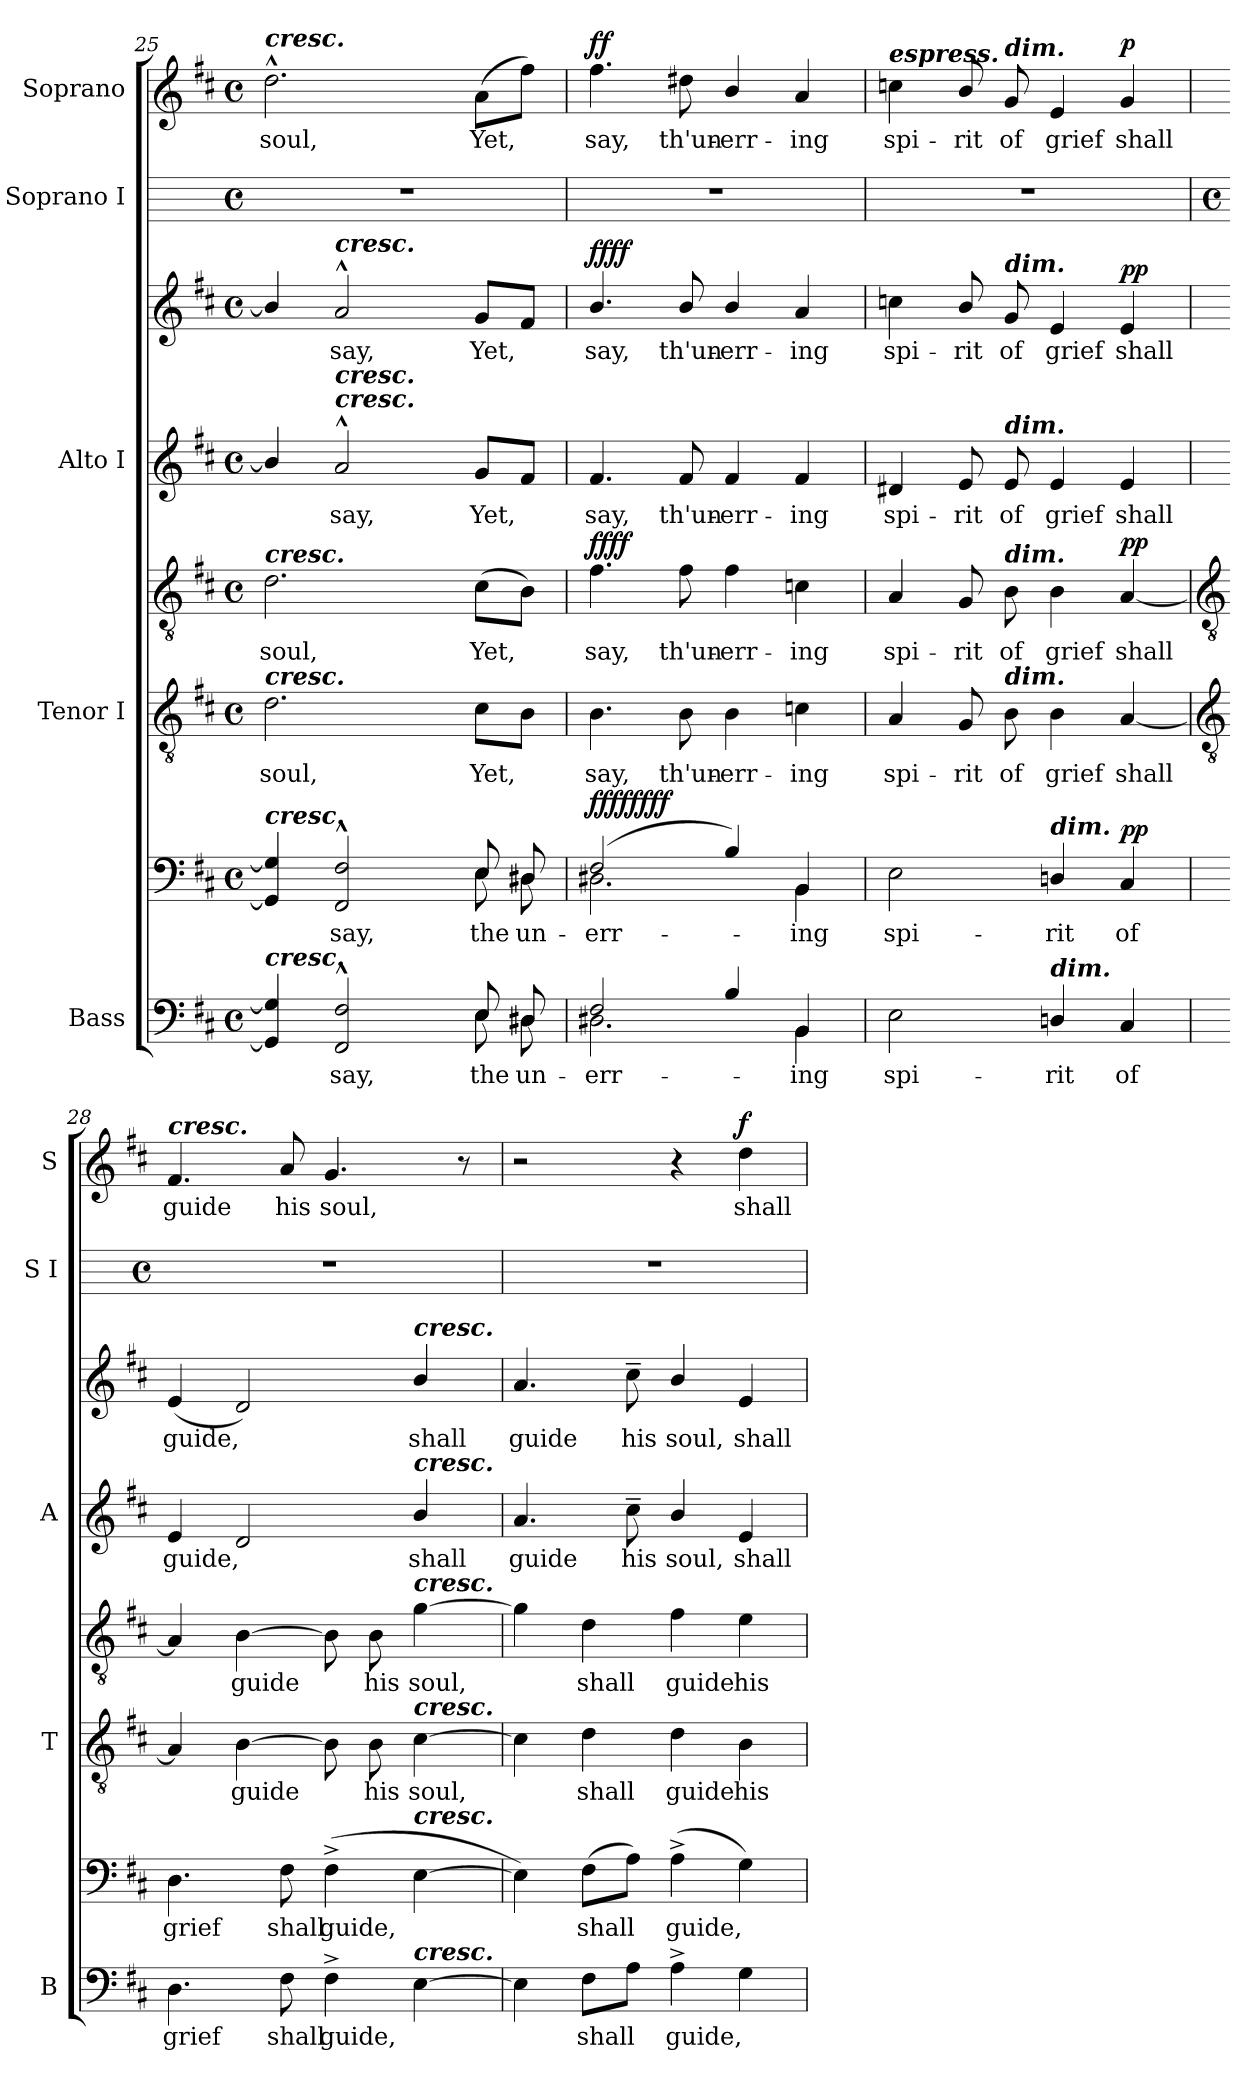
**kern	**text	**kern	**text	**dynam	**kern	**text	**kern	**text	**dynam	**kern	**text	**kern	**text	**dynam	**kern	**kern	**text	**dynam
*part5	*part5	*part5	*part5	*part5	*part4	*part4	*part4	*part4	*part4	*part3	*part3	*part3	*part3	*part3	*part2	*part1	*part1	*part1
*staff8	*staff8	*staff7	*staff7	*staff7/8	*staff6	*staff6	*staff5	*staff5	*staff5/6	*staff4	*staff4	*staff3	*staff3	*staff3/4	*staff2	*staff1	*staff1	*staff1
*I"Bass	*	*	*	*	*I"Tenor I	*	*	*	*	*I"Alto I	*	*	*	*	*I"Soprano I	*I"Soprano	*	*
*I'B	*	*	*	*	*I'T	*	*	*	*	*I'A	*	*	*	*	*I'S I	*I'S	*	*
*	*	*clefF4	*	*	*clefGv2	*	*clefGv2	*	*	*clefG2	*	*clefG2	*	*	*	*clefG2	*	*
*k[f#c#]	*	*k[f#c#]	*	*	*k[f#c#]	*	*k[f#c#]	*	*	*k[f#c#]	*	*k[f#c#]	*	*	*	*k[f#c#]	*	*
*D:	*	*D:	*	*	*D:	*	*D:	*	*	*D:	*	*D:	*	*	*	*D:	*	*
*M4/4	*	*M4/4	*	*	*M4/4	*	*M4/4	*	*	*M4/4	*	*M4/4	*	*	*M4/4	*M4/4	*	*
*met(c)	*	*met(c)	*	*	*met(c)	*	*met(c)	*	*	*met(c)	*	*met(c)	*	*	*met(c)	*met(c)	*	*
=25	=25	=25	=25	=25	=25	=25	=25	=25	=25	=25	=25	=25	=25	=25	=25	=25	=25	=25
*^	*	*^	*	*	*	*	*	*	*	*	*	*	*	*	*	*	*	*
!	!	!	!	!	!	!	!	!	!	!	!	!	!	!	!	!	!	!LO:TX:a:Bi:t=cresc.	!	!
!	!	!	!	!	!	!	!	!	!LO:TX:a:Bi:t=cresc.	!	!	!	!	!	!	!	!	!	!	!
!	!	!	!	!	!	!	!LO:TX:a:Bi:t=cresc.	!	!	!	!	!	!	!	!	!	!	!	!	!
!	!	!	!LO:TX:a:Bi:t=cresc.	!	!	!	!	!	!	!	!	!	!	!	!	!	!	!	!	!
!LO:TX:a:Bi:t=cresc.	!	!	!	!	!	!	!	!	!	!	!	!	!	!	!	!	!	!	!	!
!	!	!	!	!	!	!	!	!LO:LY:b	!	!LO:LY:b	!	!	!	!	!	!	!	!	!LO:LY:b	!
4GG] 4G]	2ryy	.	4GG] 4G]	2ryy	.	.	2.d	soul,	2.d	soul,	.	4b/]	.	4b/]	.	.	1r	2.dd^^	soul,	.
!	!	!	!	!	!	!	!	!	!	!	!	!	!	!LO:TX:a:Bi:t=cresc.	!	!	!	!	!	!
!	!	!	!	!	!	!	!	!	!	!	!	!LO:TX:a:Bi:t=cresc.	!	!	!	!	!	!	!	!
!	!	!	!	!	!	!	!	!	!	!	!	!LO:TX:a:Bi:t=cresc.	!	!	!	!	!	!	!	!
!	!	!LO:LY:b	!	!	!LO:LY:b	!	!	!	!	!	!	!	!LO:LY:b	!	!LO:LY:b	!	!	!	!	!
2FF#^^ 2F#^^	.	say,	2FF#^^ 2F#^^	.	say,	.	.	.	.	.	.	2a^^	say,	2a^^	say,	.	.	.	.	.
.	4ryy	.	.	4ryy	.	.	.	.	.	.	.	.	.	.	.	.	.	.	.	.
!	!	!LO:LY:b	!	!	!LO:LY:b	!	!	!LO:LY:b	!	!LO:LY:b	!	!	!LO:LY:b	!	!LO:LY:b	!	!	!	!LO:LY:b	!
8E	8E\	the	8E	8E\	the	.	8c#L	Yet,	(>8c#L	Yet,	.	8gL	Yet,	8gL	Yet,	.	.	(8aL	Yet,	.
!	!	!LO:LY:b	!	!	!LO:LY:b	!	!	!	!	!	!	!	!	!	!	!	!	!	!	!
8D#X	8D#X\	un-	8D#X	8D#X\	un-	.	8BJ	.	8BJ)	.	.	8f#J	.	8f#J	.	.	.	8ff#J)	.	.
=26	=26	=26	=26	=26	=26	=26	=26	=26	=26	=26	=26	=26	=26	=26	=26	=26	=26	=26	=26	=26
!	!	!LO:LY:b	!	!	!LO:LY:b	!LO:DY:b=2	!	!LO:LY:b	!	!LO:LY:b	!	!	!LO:LY:b	!	!LO:LY:b	!	!	!	!LO:LY:b	!
!	!	!	!	!	!	!LO:DY:n=1:b=2	!	!	!	!	!	!	!	!	!	!	!	!	!	!
!	!	!	!	!	!	!LO:DY:n=2:b	!	!	!	!	!	!	!	!	!	!	!	!	!	!
!	!	!	!	!	!	!LO:DY:n=3:b	!	!	!	!	!LO:DY:b=2	!	!	!	!	!	!	!	!	!
!	!	!	!	!	!	!	!	!	!	!	!LO:DY:n=1:b	!	!	!	!	!LO:DY:b=2	!	!	!	!
!	!	!	!	!	!	!	!	!	!	!	!	!	!	!	!	!LO:DY:n=1:b	!	!	!	!LO:DY:b
2F#/	2.D#X\	err-	(>2F#/	2.D#X\	err-	ff ff ff ff	4.B	say,	4.f#	say,	ff ff	4.f#	say,	4.b/	say,	ff ff	1r	4.ff#	say,	ff
!	!	!	!	!	!	!	!	!LO:LY:b	!	!LO:LY:b	!	!	!LO:LY:b	!	!LO:LY:b	!	!	!	!LO:LY:b	!
.	.	.	.	.	.	.	8B	th'un-	8f#	th'un-	.	8f#	th'un-	8b/	th'un-	.	.	8dd#X	th'un-	.
!	!	!	!	!	!	!	!	!LO:LY:b	!	!LO:LY:b	!	!	!LO:LY:b	!	!LO:LY:b	!	!	!	!LO:LY:b	!
4B/	.	.	4B/)	.	.	.	4B	-err-	4f#	-err-	.	4f#	-err-	4b/	-err-	.	.	4b/	-err-	.
!	!	!LO:LY:b	!	!	!LO:LY:b	!	!	!LO:LY:b	!	!LO:LY:b	!	!	!LO:LY:b	!	!LO:LY:b	!	!	!	!LO:LY:b	!
4BB	4BB\	ing	4BB	4BB\	ing	.	4cn	-ing	4cn	-ing	.	4f#	-ing	4a	-ing	.	.	4a	-ing	.
=27	=27	=27	=27	=27	=27	=27	=27	=27	=27	=27	=27	=27	=27	=27	=27	=27	=27	=27	=27	=27
!	!	!	!	!	!	!	!	!	!	!	!	!	!	!	!	!	!	!LO:TX:a:Bi:t=espress.	!	!
!	!	!LO:LY:b	!	!	!LO:LY:b	!	!	!LO:LY:b	!	!LO:LY:b	!	!	!LO:LY:b	!	!LO:LY:b	!	!	!	!LO:LY:b	!
2E\	2ryy	spi-	2E\	2ryy	spi-	.	4A	spi-	4A	spi-	.	4d#X	spi-	4ccn	spi-	.	1r	4ccn	spi-	.
!	!	!	!	!	!	!	!	!LO:LY:b	!	!LO:LY:b	!	!	!LO:LY:b	!	!LO:LY:b	!	!	!	!LO:LY:b	!
.	.	.	.	.	.	.	8G	-rit	8G	-rit	.	8e	-rit	8b/	-rit	.	.	8b/	-rit	.
!	!	!	!	!	!	!	!	!	!	!	!	!	!	!	!	!	!	!LO:TX:a:Bi:t=dim.	!	!
!	!	!	!	!	!	!	!	!	!	!	!	!	!	!LO:TX:a:Bi:t=dim.	!	!	!	!	!	!
!	!	!	!	!	!	!	!	!	!	!	!	!LO:TX:a:Bi:t=dim.	!	!	!	!	!	!	!	!
!	!	!	!	!	!	!	!	!	!LO:TX:a:Bi:t=dim.	!	!	!	!	!	!	!	!	!	!	!
!	!	!	!	!	!	!	!LO:TX:a:Bi:t=dim.	!	!	!	!	!	!	!	!	!	!	!	!	!
!	!	!	!	!	!	!	!	!LO:LY:b	!	!LO:LY:b	!	!	!LO:LY:b	!	!LO:LY:b	!	!	!	!LO:LY:b	!
.	.	.	.	.	.	.	8B	of	8B	of	.	8e	of	8g	of	.	.	8g	of	.
!	!	!	!LO:TX:a:Bi:t=dim.	!	!	!	!	!	!	!	!	!	!	!	!	!	!	!	!	!
!LO:TX:a:Bi:t=dim.	!	!	!	!	!	!	!	!	!	!	!	!	!	!	!	!	!	!	!	!
!	!	!LO:LY:b	!	!	!LO:LY:b	!	!	!LO:LY:b	!	!LO:LY:b	!	!	!LO:LY:b	!	!LO:LY:b	!	!	!	!LO:LY:b	!
4Dn/	2ryy	-rit	4Dn/	2ryy	-rit	.	4B	grief	4B	grief	.	4e	grief	4e	grief	.	.	4e	grief	.
!	!	!LO:LY:b	!	!	!LO:LY:b	!LO:DY:b=2	!	!LO:LY:b	!	!LO:LY:b	!	!	!LO:LY:b	!	!LO:LY:b	!	!	!	!LO:LY:b	!
!	!	!	!	!	!	!LO:DY:n=1:b	!	!	!	!	!LO:DY:b=2	!	!	!	!	!	!	!	!	!
!	!	!	!	!	!	!	!	!	!	!	!LO:DY:n=1:b	!	!	!	!	!LO:DY:b=2	!	!	!	!
!	!	!	!	!	!	!	!	!	!	!	!	!	!	!	!	!LO:DY:n=1:b	!	!	!	!LO:DY:b
4C#	.	of	4C#	.	of	p p	[4A	shall	[4A	shall	p p	4e	shall	4e	shall	p p	.	4g	shall	p
*v	*v	*	*	*	*	*	*	*	*	*	*	*	*	*	*	*	*	*	*	*
*	*	*v	*v	*	*	*	*	*	*	*	*	*	*	*	*	*	*	*	*
!!LO:LB:g=z
=28	=28	=28	=28	=28	=28	=28	=28	=28	=28	=28	=28	=28	=28	=28	=28	=28	=28	=28
*	*	*	*	*	*clefGv2	*	*clefGv2	*	*	*	*	*	*	*	*	*	*	*
*	*	*	*	*	*	*	*	*	*	*	*	*	*	*	*M4/4	*	*	*
*	*	*	*	*	*	*	*	*	*	*	*	*	*	*	*met(c)	*	*	*
!	!	!	!	!	!	!	!	!	!	!	!	!	!	!	!	!LO:TX:a:Bi:t=cresc.	!	!
!	!LO:LY:b	!	!LO:LY:b	!	!	!	!	!	!	!	!LO:LY:b	!	!LO:LY:b	!	!	!	!LO:LY:b	!
4.D	grief	4.D	grief	.	4A]	.	4A]	.	.	4e	guide,	(<4e	guide,	.	1r	4.f#	guide	.
!	!	!	!	!	!	!LO:LY:b	!	!LO:LY:b	!	!	!	!	!	!	!	!	!	!
.	.	.	.	.	[4B	guide	[4B	guide	.	2d	.	2d)	.	.	.	.	.	.
!	!LO:LY:b	!	!LO:LY:b	!	!	!	!	!	!	!	!	!	!	!	!	!	!LO:LY:b	!
8F#	shall	8F#	shall	.	.	.	.	.	.	.	.	.	.	.	.	8a	his	.
!	!LO:LY:b	!	!LO:LY:b	!	!	!	!	!	!	!	!	!	!	!	!	!	!LO:LY:b	!
4F#^	guide,	(>4F#^	guide,	.	8B]	.	8B]	.	.	.	.	.	.	.	.	4.g	soul,	.
!	!	!	!	!	!	!LO:LY:b	!	!LO:LY:b	!	!	!	!	!	!	!	!	!	!
.	.	.	.	.	8B	his	8B	his	.	.	.	.	.	.	.	.	.	.
!	!	!	!	!	!	!	!	!	!	!	!	!LO:TX:a:Bi:t=cresc.	!	!	!	!	!	!
!	!	!	!	!	!	!	!	!	!	!LO:TX:a:Bi:t=cresc.	!	!	!	!	!	!	!	!
!	!	!	!	!	!	!	!LO:TX:a:Bi:t=cresc.	!	!	!	!	!	!	!	!	!	!	!
!	!	!	!	!	!LO:TX:a:Bi:t=cresc.	!	!	!	!	!	!	!	!	!	!	!	!	!
!	!	!LO:TX:a:Bi:t=cresc.	!	!	!	!	!	!	!	!	!	!	!	!	!	!	!	!
!LO:TX:a:Bi:t=cresc.	!	!	!	!	!	!	!	!	!	!	!	!	!	!	!	!	!	!
!	!	!	!	!	!	!LO:LY:b	!	!LO:LY:b	!	!	!LO:LY:b	!	!LO:LY:b	!	!	!	!	!
[4E	.	[4E	.	.	[4c#	soul,	[4g	soul,	.	4b/	shall	4b/	shall	.	.	.	.	.
.	.	.	.	.	.	.	.	.	.	.	.	.	.	.	.	8r	.	.
=29	=29	=29	=29	=29	=29	=29	=29	=29	=29	=29	=29	=29	=29	=29	=29	=29	=29	=29
!	!	!	!	!	!	!	!	!	!	!	!LO:LY:b	!	!LO:LY:b	!	!	!	!	!
4E]	.	4E])	.	.	4c#]	.	4g]	.	.	4.a	guide	4.a	guide	.	1r	2r	.	.
!	!LO:LY:b	!	!LO:LY:b	!	!	!LO:LY:b	!	!LO:LY:b	!	!	!	!	!	!	!	!	!	!
8F#L	shall	(>8F#L	shall	.	4d	shall	4d	shall	.	.	.	.	.	.	.	.	.	.
!	!	!	!	!	!	!	!	!	!	!	!LO:LY:b	!	!LO:LY:b	!	!	!	!	!
8AJ	.	8AJ)	.	.	.	.	.	.	.	8cc#~	his	8cc#~	his	.	.	.	.	.
!	!LO:LY:b	!	!LO:LY:b	!	!	!LO:LY:b	!	!LO:LY:b	!	!	!LO:LY:b	!	!LO:LY:b	!	!	!	!	!
4A^	guide,	(>4A^	guide,	.	4d	guide	4f#	guide	.	4b/	soul,	4b/	soul,	.	.	4r	.	.
!	!	!	!	!	!	!LO:LY:b	!	!LO:LY:b	!	!	!LO:LY:b	!	!LO:LY:b	!	!	!	!LO:LY:b	!LO:DY:b
4G	.	4G)	.	.	4B	his	4e	his	.	4e	shall	4e	shall	.	.	4dd	shall	f
=	=	=	=	=	=	=	=	=	=	=	=	=	=	=	=	=	=	=
*-	*-	*-	*-	*-	*-	*-	*-	*-	*-	*-	*-	*-	*-	*-	*-	*-	*-	*-
